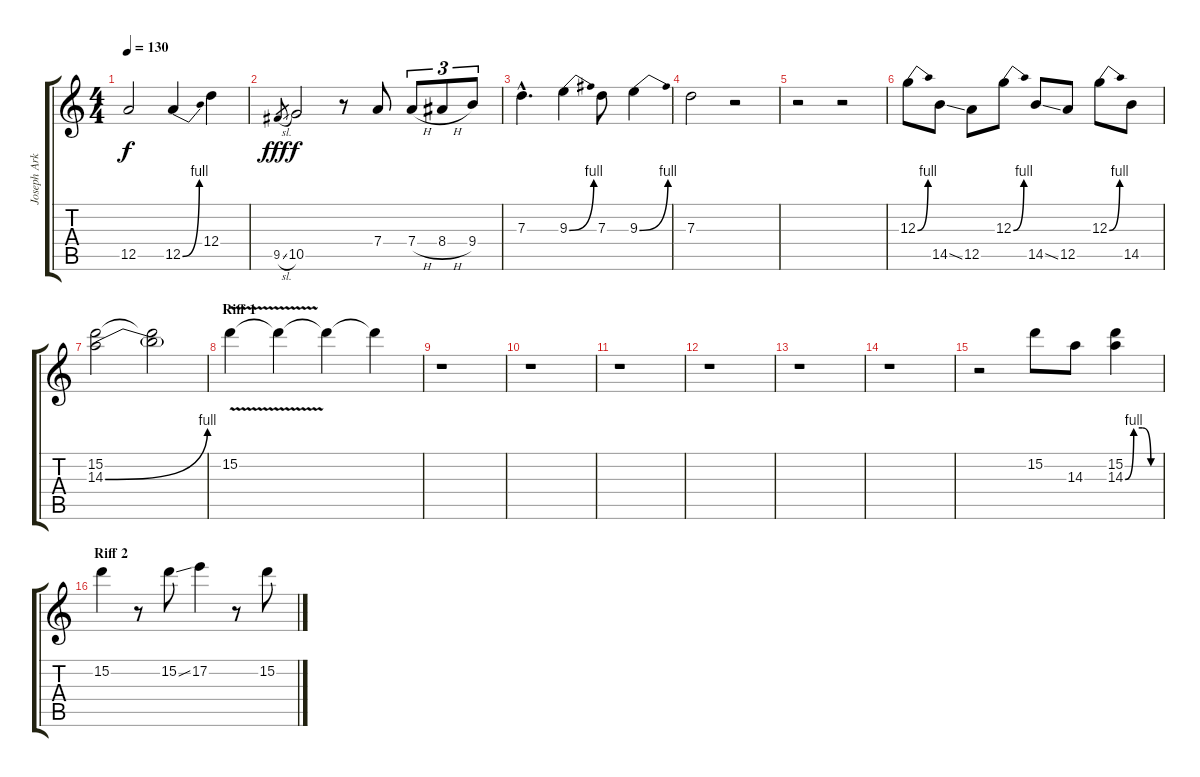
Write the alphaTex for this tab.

\track ("Joseph Arkansas - Electric" "Joseph Ark") {instrument overdrivenguitar}
\staff {score tabs}
\tuning (E4 B3 G3 D3 A2 E2) {hide}
\ts (4 4)
\tempo 130
\clef g2
\ks c
12.5.2{dy f} 12.5{be (bend 0 0 60 4)}.4 12.4.4 |
9.5{sl}.8{gr dy fff} 10.5.2{dy f} r.8 7.4.8 7.4{h}.8{tu (3 2)} 8.4{h}.8{tu (3 2)} 9.4.8{tu (3 2)} |
7.3{hac}.4{d} 9.3{be (bend 0 0 60 4)}.4 7.3.8 9.3{be (bend 0 0 60 4)}.4 |
7.3.2 r.2 |
r.2 r.2 |
12.3{be (bend 0 0 60 4)}.8 14.5{ss}.8 12.5.8 12.3{be (bend 0 0 60 4)}.8 14.5{ss}.8 12.5.8 12.3{be (bend 0 0 60 4)}.8 14.5.8 |
(15.2 14.3{be (bend 0 0 60 4)}).2 (15.2{t} 14.3{t}).2 |
\section ("" "Riff 1")
15.2{v}.4{volume 15} 15.2{t}.4{volume 14} 15.2{t}.4{volume 13} 15.2{t}.4{volume 12} |
r.1{volume 11} |
r.1{volume 16} |
r.1 |
r.1 |
r.1 |
r.1 |
r.2 15.2.8 14.3.8 (15.2 14.3{be (custom 0 0 15 4 30 4 45 0 60 0)}).4 |
\section ("" "Riff 2")
15.2.4 r.8 15.2{ss}.8 17.2.4 r.8 15.2{ss}.8
